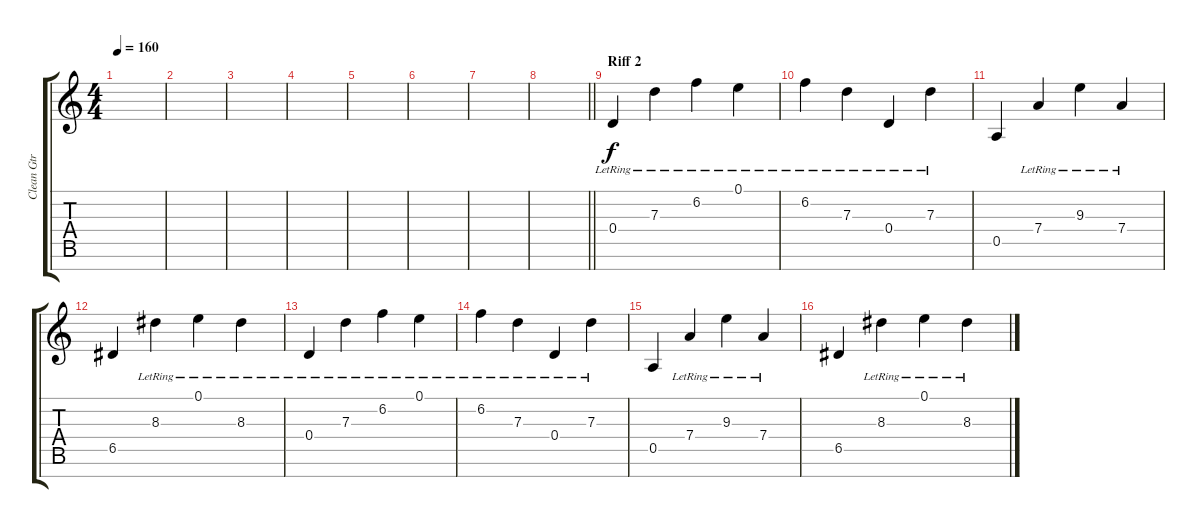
\track ("Clean Gtr" "Clean Gtr") {instrument acousticguitarsteel}
\staff {score tabs}
\tuning (E4 B3 G3 D3 A2 E2 B1) {hide}
\ts (4 4)
\tempo 160
\clef g2
\ks c
|
|
|
|
|
|
|
\barLineRight lightlight
|
\section ("" "Riff 2")
0.4{lr}.4 7.3{lr}.4 6.2{lr}.4 0.1{lr}.4 |
6.2{lr}.4 7.3{lr}.4 0.4{lr}.4 7.3{lr}.4 |
0.5.4 7.4{lr}.4 9.3{lr}.4 7.4{lr}.4 |
6.5.4 8.3{lr}.4 0.1{lr}.4 8.3{lr}.4 |
0.4{lr}.4 7.3{lr}.4 6.2{lr}.4 0.1{lr}.4 |
6.2{lr}.4 7.3{lr}.4 0.4{lr}.4 7.3{lr}.4 |
0.5.4 7.4{lr}.4 9.3{lr}.4 7.4{lr}.4 |
6.5.4 8.3{lr}.4 0.1{lr}.4 8.3{lr}.4
